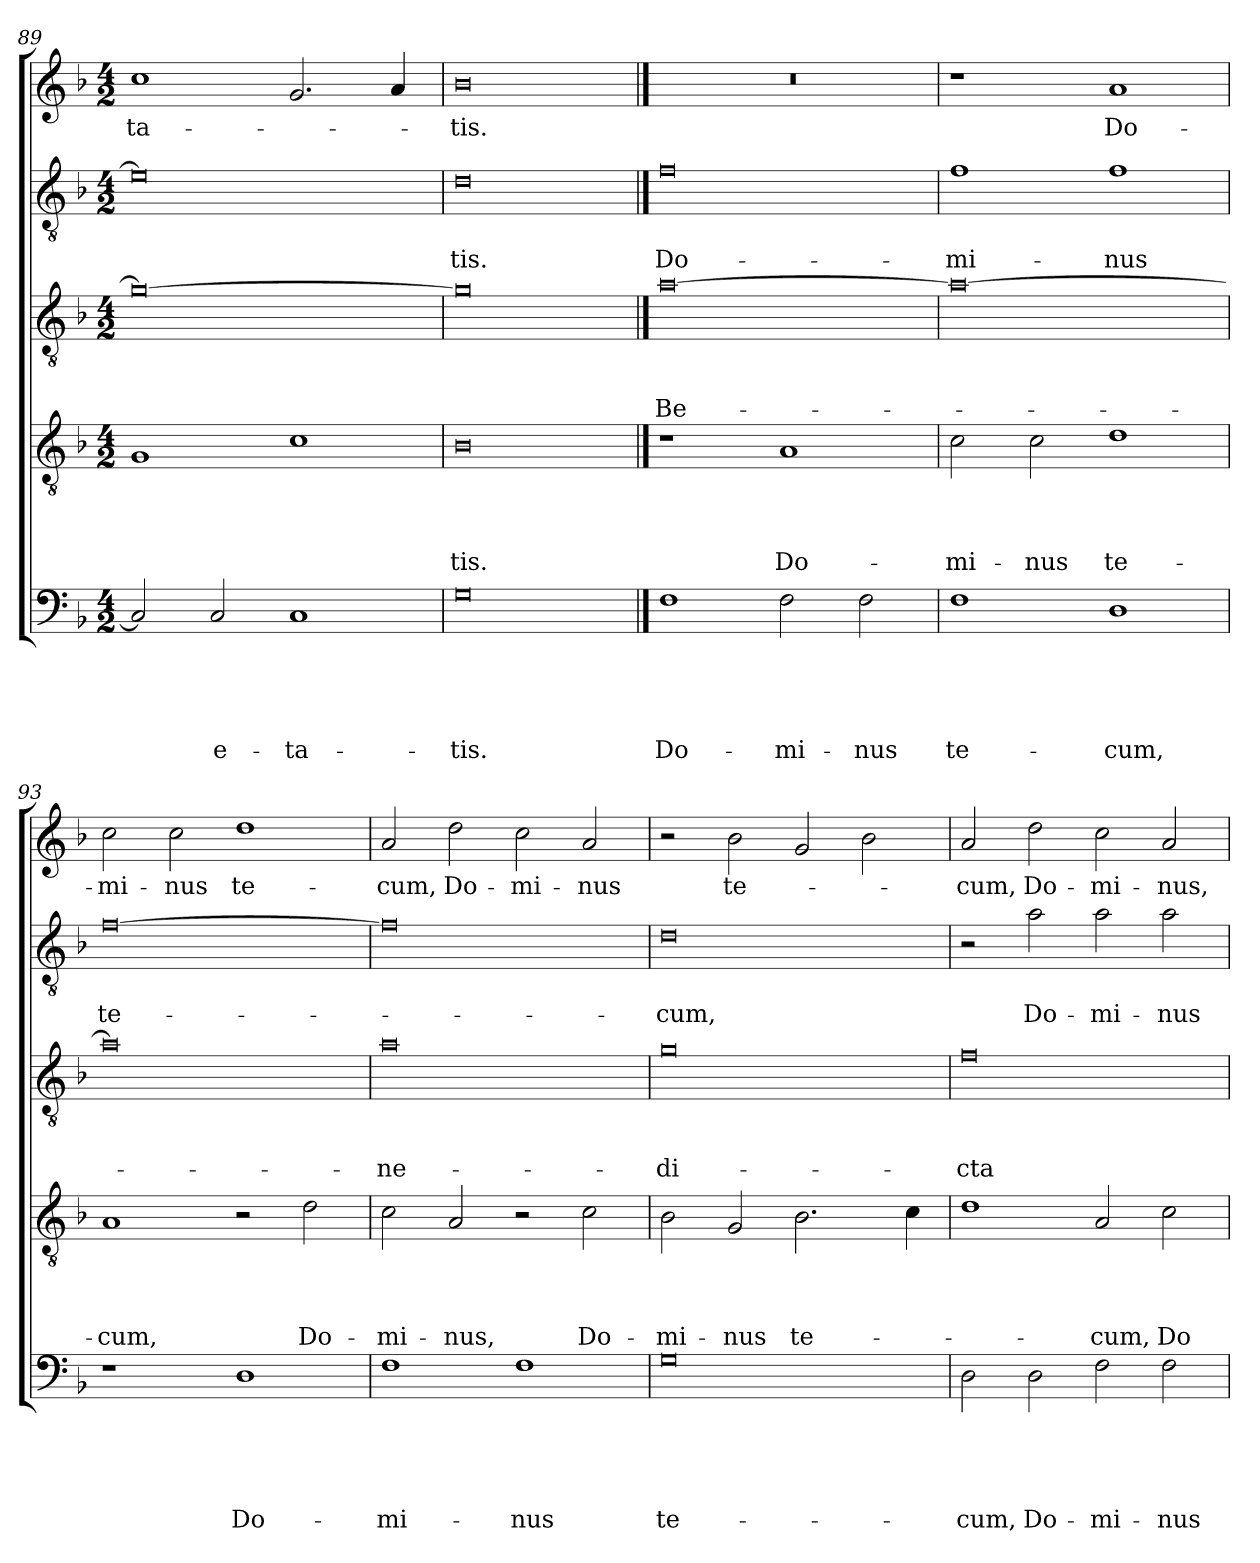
**kern	**text	**text	**text	**text	**text	**kern	**text	**text	**text	**text	**kern	**text	**text	**text	**kern	**text	**text	**kern	**text
*part5	*part5	*part5	*part5	*part5	*part5	*part4	*part4	*part4	*part4	*part4	*part3	*part3	*part3	*part3	*part2	*part2	*part2	*part1	*part1
*staff5	*staff5	*staff5	*staff5	*staff5	*staff5	*staff4	*staff4	*staff4	*staff4	*staff4	*staff3	*staff3	*staff3	*staff3	*staff2	*staff2	*staff2	*staff1	*staff1
*clefF4	*	*	*	*	*	*clefGv2	*	*	*	*	*clefGv2	*	*	*	*clefGv2	*	*	*clefG2	*
*k[b-]	*	*	*	*	*	*k[b-]	*	*	*	*	*k[b-]	*	*	*	*k[b-]	*	*	*k[b-]	*
*F:	*	*	*	*	*	*F:	*	*	*	*	*F:	*	*	*	*F:	*	*	*F:	*
*M4/2	*	*	*	*	*	*M4/2	*	*	*	*	*M4/2	*	*	*	*M4/2	*	*	*M4/2	*
=89	=89	=89	=89	=89	=89	=89	=89	=89	=89	=89	=89	=89	=89	=89	=89	=89	=89	=89	=89
!	!	!	!	!	!	!	!	!	!	!	!	!	!	!	!	!	!	!	!LO:LY:b
2C/]	.	.	.	.	.	1G	.	.	.	.	0g_	.	.	.	0e]	.	.	1cc	-ta-
!	!	!	!	!	!LO:LY:b	!	!	!	!	!	!	!	!	!	!	!	!	!	!
2C/	.	.	.	.	-e-	.	.	.	.	.	.	.	.	.	.	.	.	.	.
!	!	!	!	!	!LO:LY:b	!	!	!	!	!	!	!	!	!	!	!	!	!	!
1C	.	.	.	.	-ta-	1c	.	.	.	.	.	.	.	.	.	.	.	2.g/	.
.	.	.	.	.	.	.	.	.	.	.	.	.	.	.	.	.	.	4a/	.
=90	=90	=90	=90	=90	=90	=90	=90	=90	=90	=90	=90	=90	=90	=90	=90	=90	=90	=90	=90
!	!	!	!	!	!LO:LY:b	!	!	!	!	!LO:LY:b	!	!	!	!	!	!	!LO:LY:b	!	!LO:LY:b
0G	.	.	.	.	-tis.	0B-	.	.	.	-tis.	0g]	.	.	.	0d	.	-tis.	0b-	-tis.
!!LO:PB:g=z
==91	==91	==91	==91	==91	==91	==91	==91	==91	==91	==91	==91	==91	==91	==91	==91	==91	==91	==91	==91
!	!	!	!	!	!LO:LY:b	!	!	!	!	!	!	!	!	!LO:LY:b	!	!	!LO:LY:b	!	!
1F	.	.	.	.	Do-	1r	.	.	.	.	[0a	.	.	Be-	0f	.	Do-	0r	.
!	!	!	!	!	!LO:LY:b	!	!	!	!	!LO:LY:b	!	!	!	!	!	!	!	!	!
2F\	.	.	.	.	-mi-	1A	.	.	.	Do-	.	.	.	.	.	.	.	.	.
!	!	!	!	!	!LO:LY:b	!	!	!	!	!	!	!	!	!	!	!	!	!	!
2F\	.	.	.	.	-nus	.	.	.	.	.	.	.	.	.	.	.	.	.	.
=92	=92	=92	=92	=92	=92	=92	=92	=92	=92	=92	=92	=92	=92	=92	=92	=92	=92	=92	=92
!	!	!	!	!	!LO:LY:b	!	!	!	!	!LO:LY:b	!	!	!	!	!	!	!LO:LY:b	!	!
1F	.	.	.	.	te-	2c\	.	.	.	-mi-	0a_	.	.	.	1f	.	-mi-	1r	.
!	!	!	!	!	!	!	!	!	!	!LO:LY:b	!	!	!	!	!	!	!	!	!
.	.	.	.	.	.	2c\	.	.	.	-nus	.	.	.	.	.	.	.	.	.
!	!	!	!	!	!LO:LY:b	!	!	!	!	!LO:LY:b	!	!	!	!	!	!	!LO:LY:b	!	!LO:LY:b
1D	.	.	.	.	-cum,	1d	.	.	.	te-	.	.	.	.	1f	.	-nus	1a	Do-
=93	=93	=93	=93	=93	=93	=93	=93	=93	=93	=93	=93	=93	=93	=93	=93	=93	=93	=93	=93
!	!	!	!	!	!	!	!	!	!	!LO:LY:b	!	!	!	!	!	!	!LO:LY:b	!	!LO:LY:b
1r	.	.	.	.	.	1A	.	.	.	-cum,	0a]	.	.	.	[0f	.	te-	2cc\	-mi-
!	!	!	!	!	!	!	!	!	!	!	!	!	!	!	!	!	!	!	!LO:LY:b
.	.	.	.	.	.	.	.	.	.	.	.	.	.	.	.	.	.	2cc\	-nus
!	!	!	!	!	!LO:LY:b	!	!	!	!	!	!	!	!	!	!	!	!	!	!LO:LY:b
1D	.	.	.	.	Do-	2r	.	.	.	.	.	.	.	.	.	.	.	1dd	te-
!	!	!	!	!	!	!	!	!	!	!LO:LY:b	!	!	!	!	!	!	!	!	!
.	.	.	.	.	.	2d\	.	.	.	Do-	.	.	.	.	.	.	.	.	.
=94	=94	=94	=94	=94	=94	=94	=94	=94	=94	=94	=94	=94	=94	=94	=94	=94	=94	=94	=94
!	!	!	!	!	!LO:LY:b	!	!	!	!	!LO:LY:b	!	!	!	!LO:LY:b	!	!	!	!	!LO:LY:b
1F	.	.	.	.	-mi-	2c\	.	.	.	-mi-	0a	.	.	-ne-	0f]	.	.	2a/	-cum,
!	!	!	!	!	!	!	!	!	!	!LO:LY:b	!	!	!	!	!	!	!	!	!LO:LY:b
.	.	.	.	.	.	2A/	.	.	.	-nus,	.	.	.	.	.	.	.	2dd\	Do-
!	!	!	!	!	!LO:LY:b	!	!	!	!	!	!	!	!	!	!	!	!	!	!LO:LY:b
1F	.	.	.	.	-nus	2r	.	.	.	.	.	.	.	.	.	.	.	2cc\	-mi-
!	!	!	!	!	!	!	!	!	!	!LO:LY:b	!	!	!	!	!	!	!	!	!LO:LY:b
.	.	.	.	.	.	2c\	.	.	.	Do-	.	.	.	.	.	.	.	2a/	-nus
=95	=95	=95	=95	=95	=95	=95	=95	=95	=95	=95	=95	=95	=95	=95	=95	=95	=95	=95	=95
!	!	!	!	!	!LO:LY:b	!	!	!	!	!LO:LY:b	!	!	!	!LO:LY:b	!	!	!LO:LY:b	!	!
0G	.	.	.	.	te-	2B-\	.	.	.	-mi-	0g	.	.	-di-	0d	.	-cum,	2r	.
!	!	!	!	!	!	!	!	!	!	!LO:LY:b	!	!	!	!	!	!	!	!	!LO:LY:b
.	.	.	.	.	.	2G/	.	.	.	-nus	.	.	.	.	.	.	.	2b-\	te-
!	!	!	!	!	!	!	!	!	!	!LO:LY:b	!	!	!	!	!	!	!	!	!
.	.	.	.	.	.	2.B-\	.	.	.	te-	.	.	.	.	.	.	.	2g/	.
.	.	.	.	.	.	.	.	.	.	.	.	.	.	.	.	.	.	2b-\	.
.	.	.	.	.	.	4c\	.	.	.	.	.	.	.	.	.	.	.	.	.
=96	=96	=96	=96	=96	=96	=96	=96	=96	=96	=96	=96	=96	=96	=96	=96	=96	=96	=96	=96
!	!	!	!	!	!LO:LY:b	!	!	!	!	!	!	!	!	!LO:LY:b	!	!	!	!	!LO:LY:b
2D\	.	.	.	.	-cum,	1d	.	.	.	.	0f	.	.	-cta	2r	.	.	2a/	-cum,
!	!	!	!	!	!LO:LY:b	!	!	!	!	!	!	!	!	!	!	!	!LO:LY:b	!	!LO:LY:b
2D\	.	.	.	.	Do-	.	.	.	.	.	.	.	.	.	2a\	.	Do-	2dd\	Do-
!	!	!	!	!	!LO:LY:b	!	!	!	!	!LO:LY:b	!	!	!	!	!	!	!LO:LY:b	!	!LO:LY:b
2F\	.	.	.	.	-mi-	2A/	.	.	.	-cum,	.	.	.	.	2a\	.	-mi-	2cc\	-mi-
!	!	!	!	!	!LO:LY:b	!	!	!	!	!LO:LY:b	!	!	!	!	!	!	!LO:LY:b	!	!LO:LY:b
2F\	.	.	.	.	-nus	2c\	.	.	.	Do-	.	.	.	.	2a\	.	-nus	2a/	-nus,
=	=	=	=	=	=	=	=	=	=	=	=	=	=	=	=	=	=	=	=
*-	*-	*-	*-	*-	*-	*-	*-	*-	*-	*-	*-	*-	*-	*-	*-	*-	*-	*-	*-
